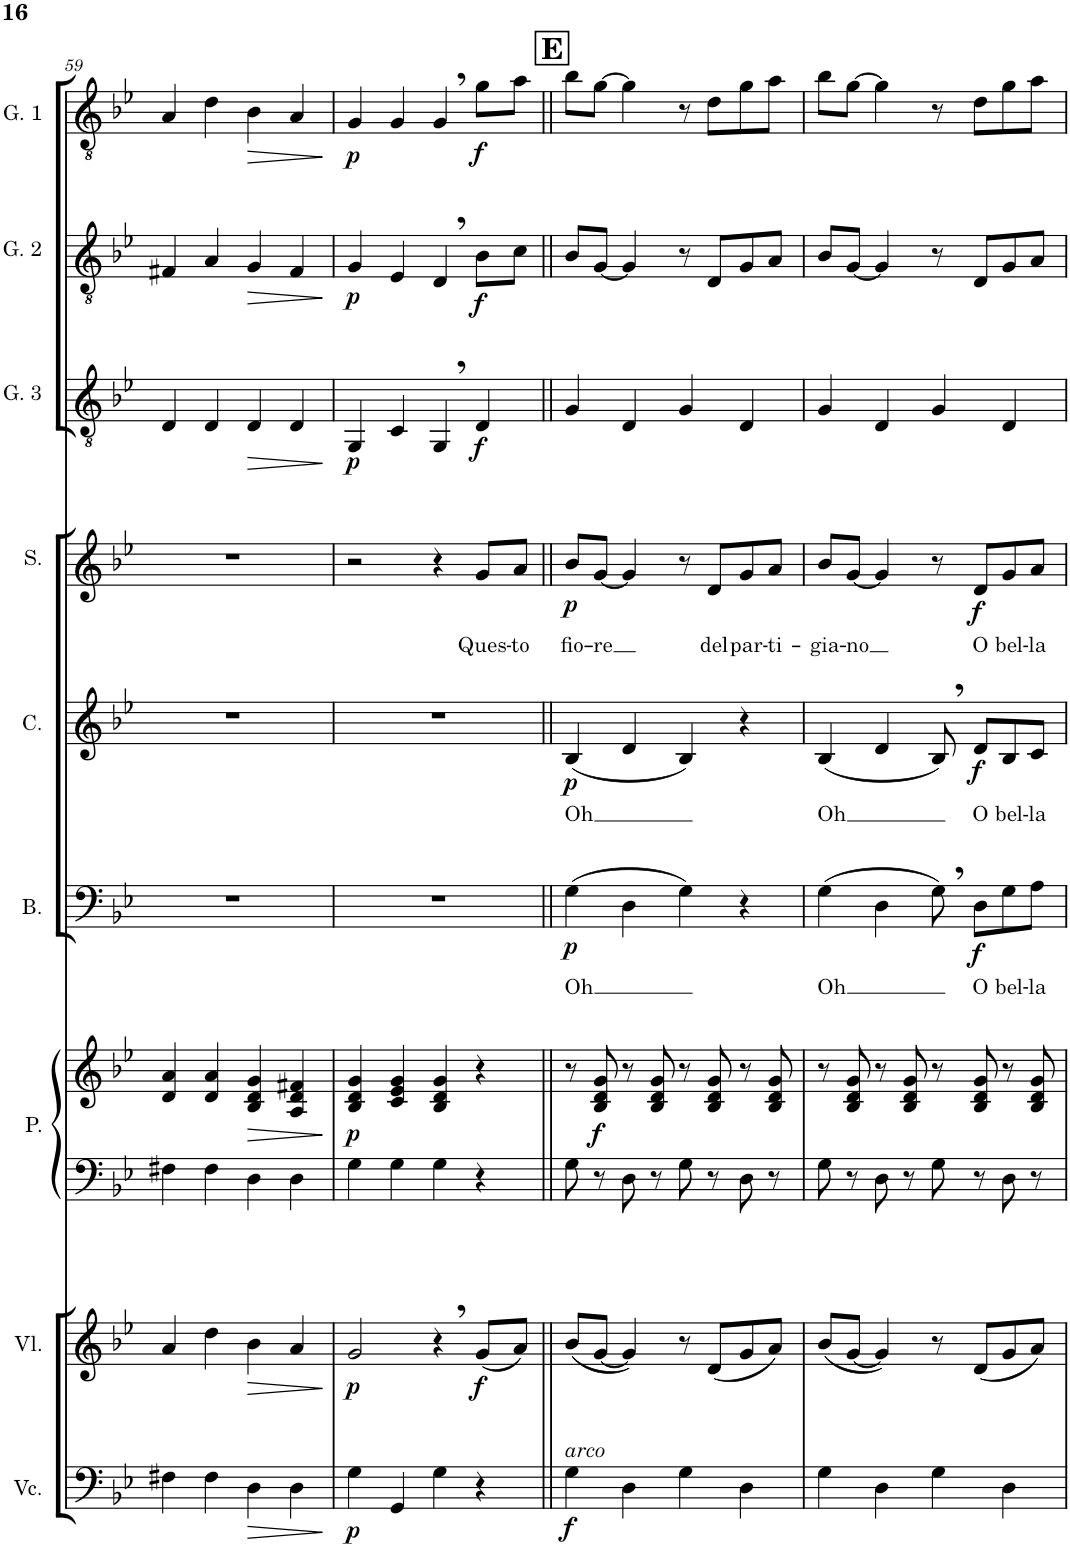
**kern	**dynam	**kern	**dynam	**kern	**kern	**dynam	**kern	**text	**dynam	**kern	**text	**dynam	**kern	**text	**dynam	**kern	**dynam	**kern	**dynam	**kern	**dynam
*part9	*part9	*part8	*part8	*part7	*part7	*part7	*part6	*part6	*part6	*part5	*part5	*part5	*part4	*part4	*part4	*part3	*part3	*part2	*part2	*part1	*part1
*staff10	*staff10	*staff9	*staff9	*staff8	*staff7	*staff7/8	*staff6	*staff6	*staff6	*staff5	*staff5	*staff5	*staff4	*staff4	*staff4	*staff3	*staff3	*staff2	*staff2	*staff1	*staff1
*I"Violoncelo	*	*I"Violino	*	*I"Piano	*	*	*I"Barítono	*	*	*I"Contralto	*	*	*I"Soprano	*	*	*I"Guitarra 2	*	*I"Guitarra 2	*	*I"Guitarra 1	*
*I'Vc.	*	*I'Vl.	*	*I'P.	*	*	*I'B.	*	*	*I'C.	*	*	*I'S.	*	*	*I'G. 3	*	*I'G. 2	*	*I'G. 1	*
!!LO:PB:g=z
*clefF4	*	*clefG2	*	*clefF4	*clefG2	*	*clefF4	*	*	*clefG2	*	*	*clefG2	*	*	*clefGv2	*	*clefGv2	*	*clefGv2	*
*k[b-e-]	*	*k[b-e-]	*	*k[b-e-]	*k[b-e-]	*	*k[b-e-]	*	*	*k[b-e-]	*	*	*k[b-e-]	*	*	*k[b-e-]	*	*k[b-e-]	*	*k[b-e-]	*
*M4/4	*	*M4/4	*	*M4/4	*M4/4	*	*M4/4	*	*	*M4/4	*	*	*M4/4	*	*	*M4/4	*	*M4/4	*	*M4/4	*
*met(c)	*	*met(c)	*	*met(c)	*met(c)	*	*met(c)	*	*	*met(c)	*	*	*met(c)	*	*	*met(c)	*	*met(c)	*	*met(c)	*
=59	=59	=59	=59	=59	=59	=59	=59	=59	=59	=59	=59	=59	=59	=59	=59	=59	=59	=59	=59	=59	=59
4F#X\	.	4a/	.	4F#X\	4d/ 4a/	.	1r	.	.	1r	.	.	1r	.	.	4D/	.	4F#X/	.	4A/	.
4F#\	.	4dd\	.	4F#\	4d/ 4a/	.	.	.	.	.	.	.	.	.	.	4D/	.	4A/	.	4d\	.
!	!LO:HP:b	!	!LO:HP:b	!	!	!LO:HP:b	!	!	!	!	!	!	!	!	!	!	!LO:HP:b	!	!LO:HP:b	!	!LO:HP:b
4D\	>	4b-\	>	4D\	4B-/ 4d/ 4g/	>	.	.	.	.	.	.	.	.	.	4D/	>	4G/	>	4B-\	>
4D\	.	4a/	.	4D\	4A/ 4d/ 4f#X/	.	.	.	.	.	.	.	.	.	.	4D/	.	4F#/	.	4A/	.
.	]	.	]	.	.	]	.	.	.	.	.	.	.	.	.	.	]	.	]	.	]
=60	=60	=60	=60	=60	=60	=60	=60	=60	=60	=60	=60	=60	=60	=60	=60	=60	=60	=60	=60	=60	=60
!	!LO:DY:b	!	!LO:DY:b	!	!	!LO:DY:b	!	!	!	!	!	!	!	!	!	!	!LO:DY:b	!	!LO:DY:b	!	!LO:DY:b
4G\	p	2g/	p	4G\	4B-/ 4d/ 4g/	p	1r	.	.	1r	.	.	2r	.	.	4GG/	p	4G/	p	4G/	p
4GG/	.	.	.	4G\	4c/ 4e-/ 4g/	.	.	.	.	.	.	.	.	.	.	4C/	.	4E-/	.	4G/	.
4G\	.	4r	.	4G\	4B-/ 4d/ 4g/	.	.	.	.	.	.	.	4r	.	.	4GG,/	.	4D,/	.	4G,/	.
!	!	!	!LO:DY:b	!	!	!	!	!	!	!	!	!	!	!LO:LY:b	!	!	!LO:DY:b	!	!LO:DY:b	!	!LO:DY:b
4r	.	(8g/L	f	4r	4r	.	.	.	.	.	.	.	8g/L	Ques-	.	4D/	f	8B-\L	f	8g\L	f
!	!	!	!	!	!	!	!	!	!	!	!	!	!	!LO:LY:b	!	!	!	!	!	!	!
.	.	8a/J)	.	.	.	.	.	.	.	.	.	.	8a/J	-to	.	.	.	8c\J	.	8a\J	.
!!LO:REH:place=s1:a:B:cj:fs=14:t=E
=61||	=61||	=61||	=61||	=61||	=61||	=61||	=61||	=61||	=61||	=61||	=61||	=61||	=61||	=61||	=61||	=61||	=61||	=61||	=61||	=61||	=61||
!LO:TX:a:i:t=arco	!	!	!	!	!	!	!	!	!	!	!	!	!	!	!	!	!	!	!	!	!
!	!LO:DY:b	!	!	!	!	!	!	!LO:LY:b	!LO:DY:b	!	!LO:LY:b	!LO:DY:b	!	!LO:LY:b	!LO:DY:b	!	!	!	!	!	!
4G\	f	(8b-/L	.	8G\	8r	.	(4G\	Oh	p	(4B-/	Oh	p	8b-/L	fio-	p	4G/	.	8B-/L	.	8b-\L	.
!	!	!	!	!	!	!LO:DY:b	!	!	!	!	!	!	!	!LO:LY:b	!	!	!	!	!	!	!
.	.	[8g/J	.	8r	8B-/ 8d/ 8g/	f	.	.	.	.	.	.	[8g/J	-re	.	.	.	[8G/J	.	[8g\J	.
4D\	.	4g/])	.	8D\	8r	.	4D\	.	.	4d/	.	.	4g/]	.	.	4D/	.	4G/]	.	4g\]	.
.	.	.	.	8r	8B-/ 8d/ 8g/	.	.	.	.	.	.	.	.	.	.	.	.	.	.	.	.
4G\	.	8r	.	8G\	8r	.	4G\)	.	.	4B-/)	.	.	8r	.	.	4G/	.	8r	.	8r	.
!	!	!	!	!	!	!	!	!	!	!	!	!	!	!LO:LY:b	!	!	!	!	!	!	!
.	.	(8d/L	.	8r	8B-/ 8d/ 8g/	.	.	.	.	.	.	.	8d/L	del	.	.	.	8D/L	.	8d\L	.
!	!	!	!	!	!	!	!	!	!	!	!	!	!	!LO:LY:b	!	!	!	!	!	!	!
4D\	.	8g/	.	8D\	8r	.	4r	.	.	4r	.	.	8g/	par-	.	4D/	.	8G/	.	8g\	.
!	!	!	!	!	!	!	!	!	!	!	!	!	!	!LO:LY:b	!	!	!	!	!	!	!
.	.	8a/J)	.	8r	8B-/ 8d/ 8g/	.	.	.	.	.	.	.	8a/J	-ti-	.	.	.	8A/J	.	8a\J	.
=62	=62	=62	=62	=62	=62	=62	=62	=62	=62	=62	=62	=62	=62	=62	=62	=62	=62	=62	=62	=62	=62
!	!	!	!	!	!	!	!	!LO:LY:b	!	!	!LO:LY:b	!	!	!LO:LY:b	!	!	!	!	!	!	!
4G\	.	(8b-/L	.	8G\	8r	.	(4G\	Oh	.	(4B-/	Oh	.	8b-/L	-gia-	.	4G/	.	8B-/L	.	8b-\L	.
!	!	!	!	!	!	!	!	!	!	!	!	!	!	!LO:LY:b	!	!	!	!	!	!	!
.	.	[8g/J	.	8r	8B-/ 8d/ 8g/	.	.	.	.	.	.	.	[8g/J	-no	.	.	.	[8G/J	.	[8g\J	.
4D\	.	4g/])	.	8D\	8r	.	4D\	.	.	4d/	.	.	4g/]	.	.	4D/	.	4G/]	.	4g\]	.
.	.	.	.	8r	8B-/ 8d/ 8g/	.	.	.	.	.	.	.	.	.	.	.	.	.	.	.	.
4G\	.	8r	.	8G\	8r	.	8G,\)	.	.	8B-,/)	.	.	8r	.	.	4G/	.	8r	.	8r	.
!	!	!	!	!	!	!	!	!LO:LY:b	!LO:DY:b	!	!LO:LY:b	!LO:DY:b	!	!LO:LY:b	!LO:DY:b	!	!	!	!	!	!
.	.	(8d/L	.	8r	8B-/ 8d/ 8g/	.	8D\L	O	f	8d/L	O	f	8d/L	O	f	.	.	8D/L	.	8d\L	.
!	!	!	!	!	!	!	!	!LO:LY:b	!	!	!LO:LY:b	!	!	!LO:LY:b	!	!	!	!	!	!	!
4D\	.	8g/	.	8D\	8r	.	8G\	bel-	.	8B-/	bel-	.	8g/	bel-	.	4D/	.	8G/	.	8g\	.
!	!	!	!	!	!	!	!	!LO:LY:b	!	!	!LO:LY:b	!	!	!LO:LY:b	!	!	!	!	!	!	!
.	.	8a/J)	.	8r	8B-/ 8d/ 8g/	.	8A\J	-la	.	8c/J	-la	.	8a/J	-la	.	.	.	8A/J	.	8a\J	.
=	=	=	=	=	=	=	=	=	=	=	=	=	=	=	=	=	=	=	=	=	=
*-	*-	*-	*-	*-	*-	*-	*-	*-	*-	*-	*-	*-	*-	*-	*-	*-	*-	*-	*-	*-	*-
